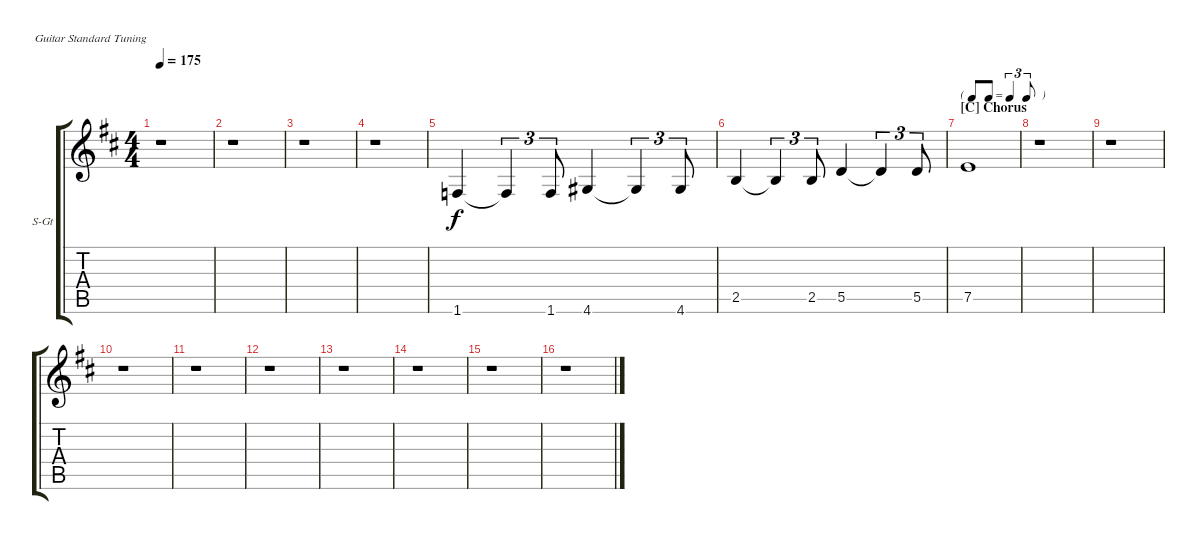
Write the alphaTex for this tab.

\defaultSystemsLayout 4
\bracketExtendMode groupsimilarinstruments
\firstSystemTrackNameOrientation horizontal
\otherSystemsTrackNameOrientation horizontal
\track ("Solo Guitar L" "S-Gt") {instrument acousticguitarsteel}
\staff {score tabs}
\tuning (E4 B3 G3 D3 A2 E2)
\ts (4 4)
\tempo 175
\clef g2
\ks d
r.1{dy mf} |
r.1 |
r.1 |
r.1 |
1.6.4{dy f} 1.6{t}.4{tu (3 2)} 1.6.8{tu (3 2)} 4.6.4 4.6{t}.4{tu (3 2)} 4.6.8{tu (3 2)} |
2.5.4 2.5{t}.4{tu (3 2)} 2.5.8{tu (3 2)} 5.5.4 5.5{t}.4{tu (3 2)} 5.5.8{tu (3 2)} |
\tf triplet8th
\section ("C" "Chorus")
7.5.1 |
r.1 |
r.1 |
r.1 |
r.1 |
r.1 |
r.1 |
r.1 |
r.1 |
r.1
